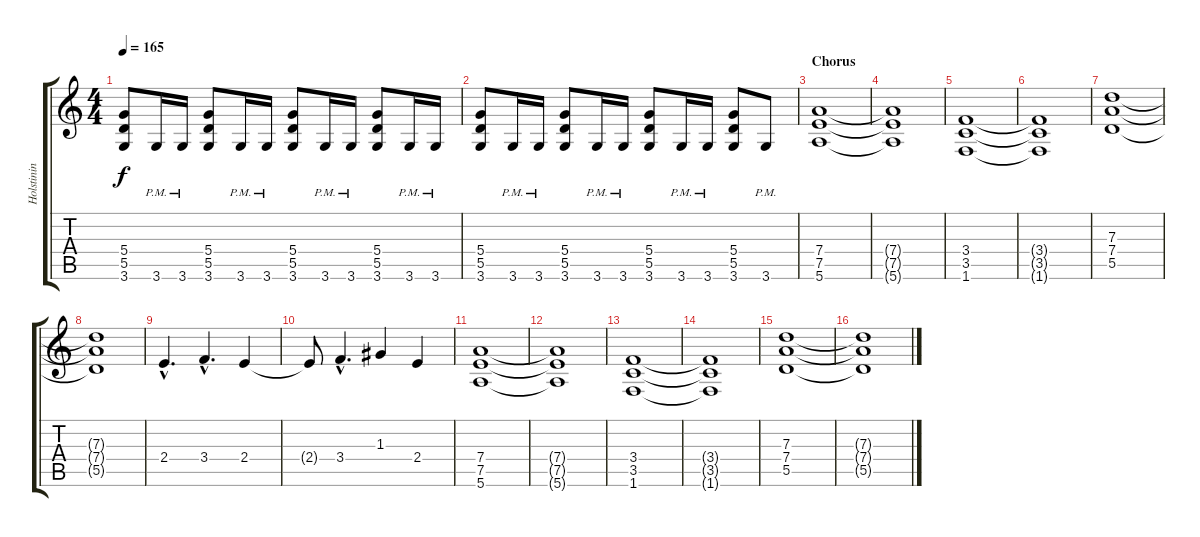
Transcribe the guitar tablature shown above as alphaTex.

\track ("Holstinin" "Holstinin") {instrument distortionguitar}
\staff {score tabs}
\tuning (E4 B3 G3 D3 A2 E2) {hide}
\ts (4 4)
\tempo 165
\clef g2
\ks c
(5.4 5.5 3.6).8{dy f} 3.6{pm}.16 3.6{pm}.16 (5.4 5.5 3.6).8 3.6{pm}.16 3.6{pm}.16 (5.4 5.5 3.6).8 3.6{pm}.16 3.6{pm}.16 (5.4 5.5 3.6).8 3.6{pm}.16 3.6{pm}.16 |
(5.4 5.5 3.6).8 3.6{pm}.16 3.6{pm}.16 (5.4 5.5 3.6).8 3.6{pm}.16 3.6{pm}.16 (5.4 5.5 3.6).8 3.6{pm}.16 3.6{pm}.16 (5.4 5.5 3.6).8 3.6{pm}.8 |
\section ("" "Chorus")
(7.4 7.5 5.6).1 |
(7.4{t} 7.5{t} 5.6{t}).1 |
(3.4 3.5 1.6).1 |
(3.4{t} 3.5{t} 1.6{t}).1 |
(7.3 7.4 5.5).1 |
(7.3{t} 7.4{t} 5.5{t}).1 |
2.4{hac}.4{d} 3.4{hac}.4{d} 2.4.4 |
2.4{t}.8 3.4{hac}.4{d} 1.3.4 2.4.4 |
(7.4 7.5 5.6).1 |
(7.4{t} 7.5{t} 5.6{t}).1 |
(3.4 3.5 1.6).1 |
(3.4{t} 3.5{t} 1.6{t}).1 |
(7.3 7.4 5.5).1 |
(7.3{t} 7.4{t} 5.5{t}).1
